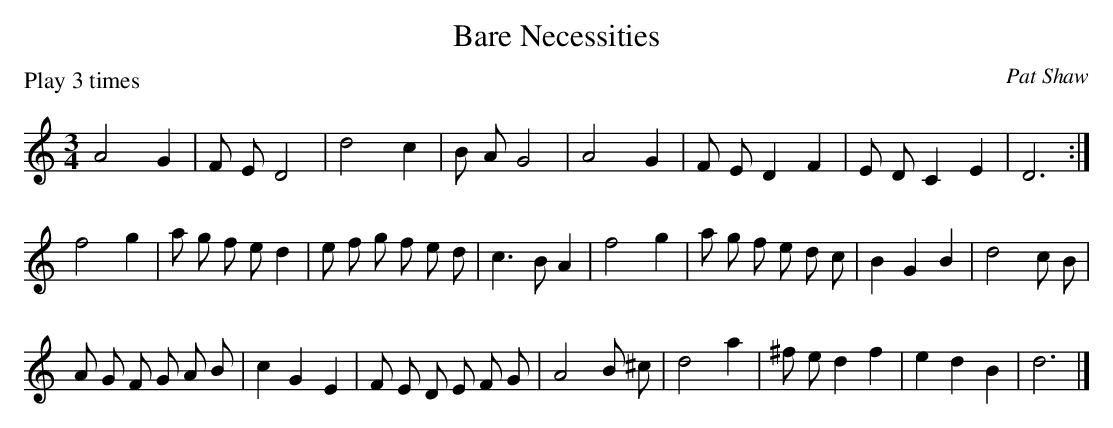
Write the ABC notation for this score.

X:1
T:Bare Necessities
C:Pat Shaw
P:Play 3 times
M:3/4
M:3/4
L:1/16
K:C
A8 G4 | F2 E2 D8 | d8 c4 | B2 A2 G8 |\
A8 G4 | F2 E2 D4 F4 | E2 D2 C4 E4 | D12 :|
f8 g4 | a2 g2 f2 e2 d4 | e2 f2 g2 f2 e2 d2 | c6 B2 A4 |\
f8 g4 | a2 g2 f2 e2 d2 c2 | B4 G4 B4 | d8 c2 B2 |
A2 G2 F2 G2 A2 B2 | c4 G4 E4 | F2 E2 D2 E2 F2 G2 | A8 B2 ^c2 |\
d8 a4 | ^f2 e2 d4 f4 | e4 d4 B4 | d12 |]
